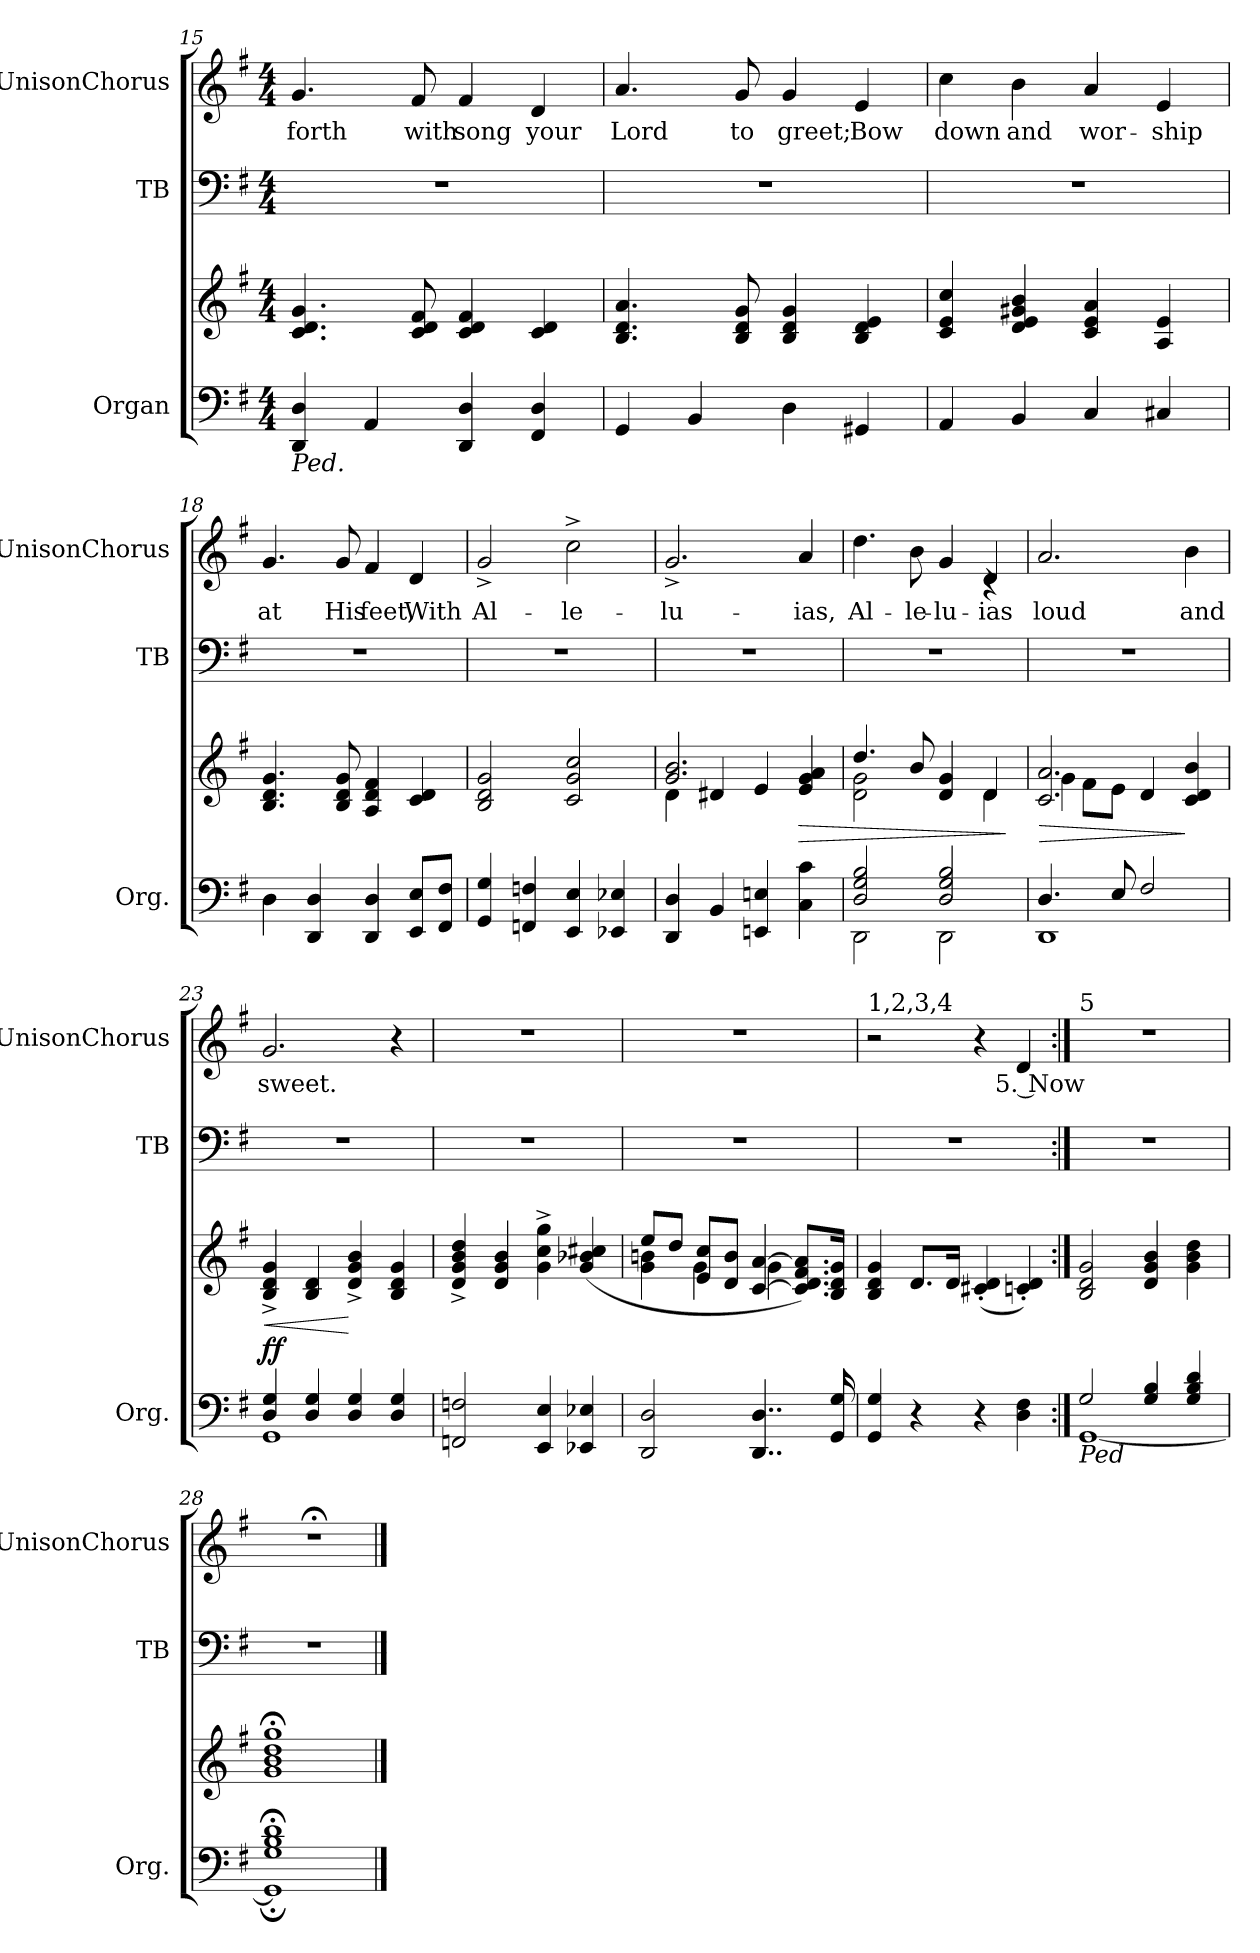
**kern	**kern	**dynam	**kern	**kern	**text
*part3	*part3	*part3	*part2	*part1	*part1
*staff4	*staff3	*staff3/4	*staff2	*staff1	*staff1
*I"Organ	*	*	*I"TB	*I"UnisonChorus	*
*I'Org.	*	*	*I'TB	*I'UnisonChorus	*
*clefF4	*clefG2	*	*clefF4	*clefG2	*
*k[f#]	*k[f#]	*	*k[f#]	*k[f#]	*
*G:	*G:	*	*G:	*G:	*
*M4/4	*M4/4	*	*M4/4	*M4/4	*
=15	=15	=15	=15	=15	=15
!LO:TX:b:i:t=Ped.	!	!	!	!	!
!	!	!	!	!	!LO:LY:b
4DD/ 4D/	4.c/ 4.d/ 4.g/	.	1r	4.g/	forth
4AA/	.	.	.	.	.
!	!	!	!	!	!LO:LY:b
.	8c/ 8d/ 8f#/	.	.	8f#/	with
!	!	!	!	!	!LO:LY:b
4DD/ 4D/	4c/ 4d/ 4f#/	.	.	4f#/	song
!	!	!	!	!	!LO:LY:b
4FF#/ 4D/	4c/ 4d/	.	.	4d/	your
!!LO:LB:g=z
=16	=16	=16	=16	=16	=16
!	!	!	!	!	!LO:LY:b
4GG/	4.B/ 4.d/ 4.a/	.	1r	4.a/	-Lord
4BB/	.	.	.	.	.
!	!	!	!	!	!LO:LY:b
.	8B/ 8d/ 8g/	.	.	8g/	to
!	!	!	!	!	!LO:LY:b
4D\	4B/ 4d/ 4g/	.	.	4g/	greet;
!	!	!	!	!	!LO:LY:b
4GG#X/	4B/ 4d/ 4e/	.	.	4e/	Bow
=17	=17	=17	=17	=17	=17
!	!	!	!	!	!LO:LY:b
4AA/	4c/ 4e/ 4cc/	.	1r	4cc\	down
!	!	!	!	!	!LO:LY:b
4BB/	4d/ 4e/ 4g#X/ 4b/	.	.	4b\	and
!	!	!	!	!	!LO:LY:b
4C/	4c/ 4e/ 4a/	.	.	4a/	-wor-
!	!	!	!	!	!LO:LY:b
4C#X/	4A/ 4e/	.	.	4e/	ship
=18	=18	=18	=18	=18	=18
!	!	!	!	!	!LO:LY:b
4D\	4.B/ 4.d/ 4.g/	.	1r	4.g/	at
4DD/ 4D/	.	.	.	.	.
!	!	!	!	!	!LO:LY:b
.	8B/ 8d/ 8g/	.	.	8g/	-His
!	!	!	!	!	!LO:LY:b
4DD/ 4D/	4A/ 4d/ 4f#/	.	.	4f#/	feet,
!	!	!	!	!	!LO:LY:b
8EE/ 8E/L	4c/ 4d/	.	.	4d/	With
8FF#/ 8F#/J	.	.	.	.	.
=19	=19	=19	=19	=19	=19
!	!	!	!	!	!LO:LY:b
4GG/ 4G/	2B/ 2d/ 2g/	.	1r	2g^</	-Al-
4FFn/ 4Fn/	.	.	.	.	.
!	!	!	!	!	!LO:LY:b
4EE/ 4E/	2c/ 2g/ 2cc/	.	.	2cc^>\	le-
4EE-X/ 4E-X/	.	.	.	.	.
!!LO:LB:g=z
=20	=20	=20	=20	=20	=20
*	*^	*	*	*	*
!	!	!	!	!	!	!LO:LY:b
4DD/ 4D/	2.g/ 2.b/	4d\	.	1r	2.g^</	lu-
4BB/	.	4d#X/	.	.	.	.
4EEn/ 4En/	.	4e/	.	.	.	.
!	!	!	!LO:HP:b	!	!	!LO:LY:b
4C\ 4c\	4e/ 4g/ 4a/	4ryy	>	.	4a/	ias,
=21	=21	=21	=21	=21	=21	=21
*^	*	*	*	*	*	*
!	!	!	!	!	!	!	!LO:LY:b
*	*	*	*	*	*	*^	*
2D/ 2G/ 2B/	2DD\	4.dd/	2d\ 2g\	.	1r	4.dd\	2.ryy	-Al-
!	!	!	!	!	!	!	!	!LO:LY:b
.	.	8b/	.	.	.	8b\	.	le-
!	!	!	!	!	!	!	!	!LO:LY:b
2D/ 2G/ 2B/	2DD\	4d/ 4g/	4ryy	.	.	4g/	.	lu-
!	!	!	!	!	!	!	!	!LO:LY:b
.	.	4d/	4d\	.	.	4d/	4rc	ias
*v	*v	*	*	*	*	*v	*v	*
*	*v	*v	*	*	*	*
.	.	]	.	.	.
=22	=22	=22	=22	=22	=22
*^	*	*	*	*	*
!	!	!	!LO:HP:b	!	!	!LO:LY:b
*	*	*^	*	*	*	*
4.D/	1DD	2.c/ 2.a/	4g\	>	1r	2.a/	-loud
.	.	.	8f#\L	.	.	.	.
8E/	.	.	8e\J	.	.	.	.
2F#/	.	.	4d/	.	.	.	.
!	!	!	!	!	!	!	!LO:LY:b
.	.	4c/ 4d/ 4b/	4ryy	]	.	4b\	and
=23	=23	=23	=23	=23	=23	=23	=23
!	!	!	!	!LO:HP:b	!	!	!LO:LY:b
!	!	!	!	!LO:DY:n=1:a=2	!	!	!
!	!	!	!	!LO:DY:n=2:b	!	!	!
*	*	*v	*v	*	*	*	*
4D/ 4G/	1GG	4B/^< 4d/^< 4g/^<	< f f	1r	2.g/	sweet.
4D/ 4G/	.	4B/ 4d/	.	.	.	.
4D/ 4G/	.	4d/^< 4g/^< 4b/^<	[	.	.	.
4D/ 4G/	.	4B/ 4d/ 4g/	.	.	4r	.
*v	*v	*	*	*	*	*
!!LO:PB:g=z
=24	=24	=24	=24	=24	=24
2FFn/ 2Fn/	4d/^< 4g/^< 4b/^< 4dd/^<	.	1r	1r	.
.	4d/ 4g/ 4b/	.	.	.	.
4EE/ 4E/	4g\^> 4cc\^> 4gg\^>	.	.	.	.
4EE-X/ 4E-X/	(<4g/ 4b-X/ 4cc#X/	.	.	.	.
=25	=25	=25	=25	=25	=25
*	*^	*	*	*	*
2DD/ 2D/	8ee/L	4g\ 4bn\	.	1r	1r	.
.	8dd/J	.	.	.	.	.
.	8e/ 8cc/L	4g\	.	.	.	.
.	8d/ 8b/J	.	.	.	.	.
4..DD/ 4..D/	[>4c/ [>4a/	4g\	.	.	.	.
.	8.c]/ 8.d/ 8.f#/ 8.a]/L)	4ryy	.	.	.	.
16GG/ 16G/	16B/ 16d/ 16g/Jk	.	.	.	.	.
*	*v	*v	*	*	*	*
=26	=26	=26	=26	=26	=26
!	!	!	!	!LO:TX:a:t=1,2,3,4	!
4GG/ 4G/	4B/ 4d/ 4g/	.	1r	2r	.
4r	8.d/L	.	.	.	.
.	16d/Jk	.	.	.	.
4r	(<4c#X/'< 4d/'<	.	.	4r	.
!	!	!	!	!	!LO:LY:b
4D\ 4F#\	4cn/'< 4d/'<)	.	.	4d/	5. Now
=27:|!	=27:|!	=27:|!	=27:|!	=27:|!	=27:|!
*^	*	*	*	*	*
!	!	!	!	!	!LO:TX:a:t=5	!
!LO:TX:b:i:t=Ped	!	!	!	!	!	!
2G/	[<1GG	2B/ 2d/ 2g/	.	1r	1r	.
4G/ 4B/	.	4d/ 4g/ 4b/	.	.	.	.
4G/ 4B/ 4d/	.	4g\ 4b\ 4dd\	.	.	.	.
=28	=28	=28	=28	=28	=28	=28
1G;< 1B;< 1d;<	1GG;]	1g;< 1b;< 1dd;< 1gg;<	.	1r	1r;<	.
*v	*v	*	*	*	*	*
==	==	==	==	==	==
*-	*-	*-	*-	*-	*-
